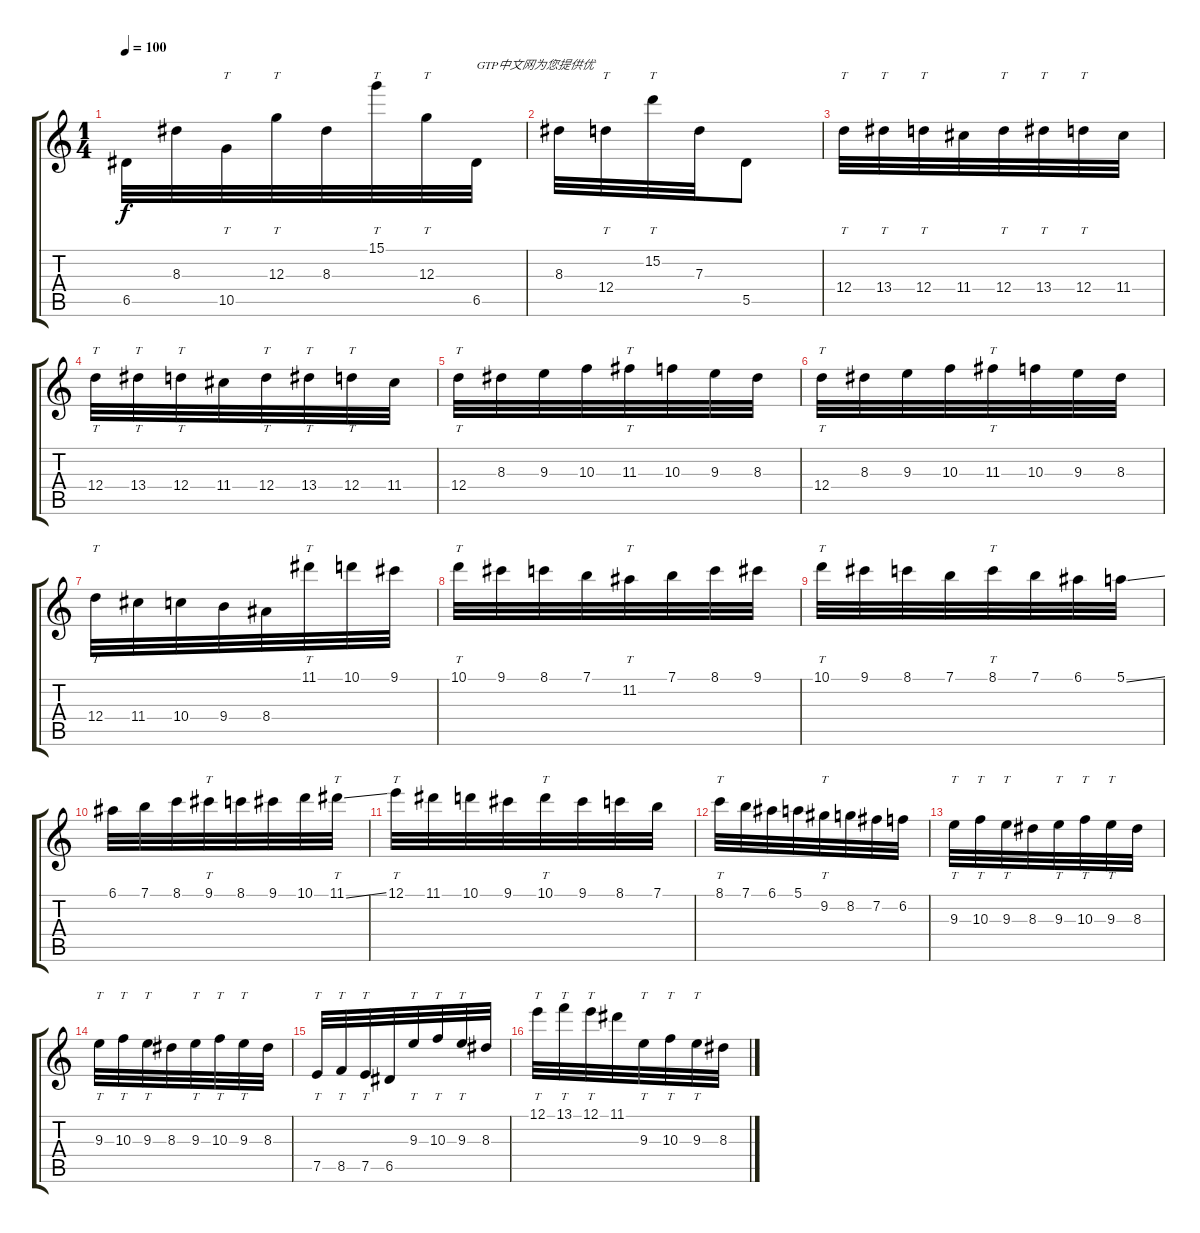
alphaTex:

\track "" {instrument overdrivenguitar}
\staff {score tabs}
\tuning (E4 B3 G3 D3 A2 E2) {hide}
\ts (1 4)
\tempo 100
\clef g2
\ks c
6.5.32{dy f} 8.3.32 10.5.32{tt} 12.3.32{tt} 8.3.32 15.1.32{tt} 12.3.32{tt} 6.5.32{txt "GTP中文网为您提供优"} |
8.3.32 12.4.32{tt} 15.2.32{tt} 7.3.32 5.5.8 |
12.4.32{tt} 13.4.32{tt} 12.4.32{tt} 11.4.32 12.4.32{tt} 13.4.32{tt} 12.4.32{tt} 11.4.32 |
12.4.32{tt} 13.4.32{tt} 12.4.32{tt} 11.4.32 12.4.32{tt} 13.4.32{tt} 12.4.32{tt} 11.4.32 |
12.4.32{tt} 8.3.32 9.3.32 10.3.32 11.3.32{tt} 10.3.32 9.3.32 8.3.32 |
12.4.32{tt} 8.3.32 9.3.32 10.3.32 11.3.32{tt} 10.3.32 9.3.32 8.3.32 |
12.4.32{tt} 11.4.32 10.4.32 9.4.32 8.4.32 11.1.32{tt} 10.1.32 9.1.32 |
10.1.32{tt} 9.1.32 8.1.32 7.1.32 11.2.32{tt} 7.1.32 8.1.32 9.1.32 |
10.1.32{tt} 9.1.32 8.1.32 7.1.32 8.1.32{tt} 7.1.32 6.1.32 5.1{ss}.32 |
6.1.32 7.1.32 8.1.32 9.1.32{tt} 8.1.32 9.1.32 10.1.32 11.1{ss}.32{tt} |
12.1.32{tt} 11.1.32 10.1.32 9.1.32 10.1.32{tt} 9.1.32 8.1.32 7.1.32 |
8.1.32{tt} 7.1.32 6.1.32 5.1.32 9.2.32{tt} 8.2.32 7.2.32 6.2.32 |
9.3.32{tt} 10.3.32{tt} 9.3.32{tt} 8.3.32 9.3.32{tt} 10.3.32{tt} 9.3.32{tt} 8.3.32 |
9.3.32{tt} 10.3.32{tt} 9.3.32{tt} 8.3.32 9.3.32{tt} 10.3.32{tt} 9.3.32{tt} 8.3.32 |
7.5.32{tt} 8.5.32{tt} 7.5.32{tt} 6.5.32 9.3.32{tt} 10.3.32{tt} 9.3.32{tt} 8.3.32 |
12.1.32{tt} 13.1.32{tt} 12.1.32{tt} 11.1.32 9.3.32{tt} 10.3.32{tt} 9.3.32{tt} 8.3.32
